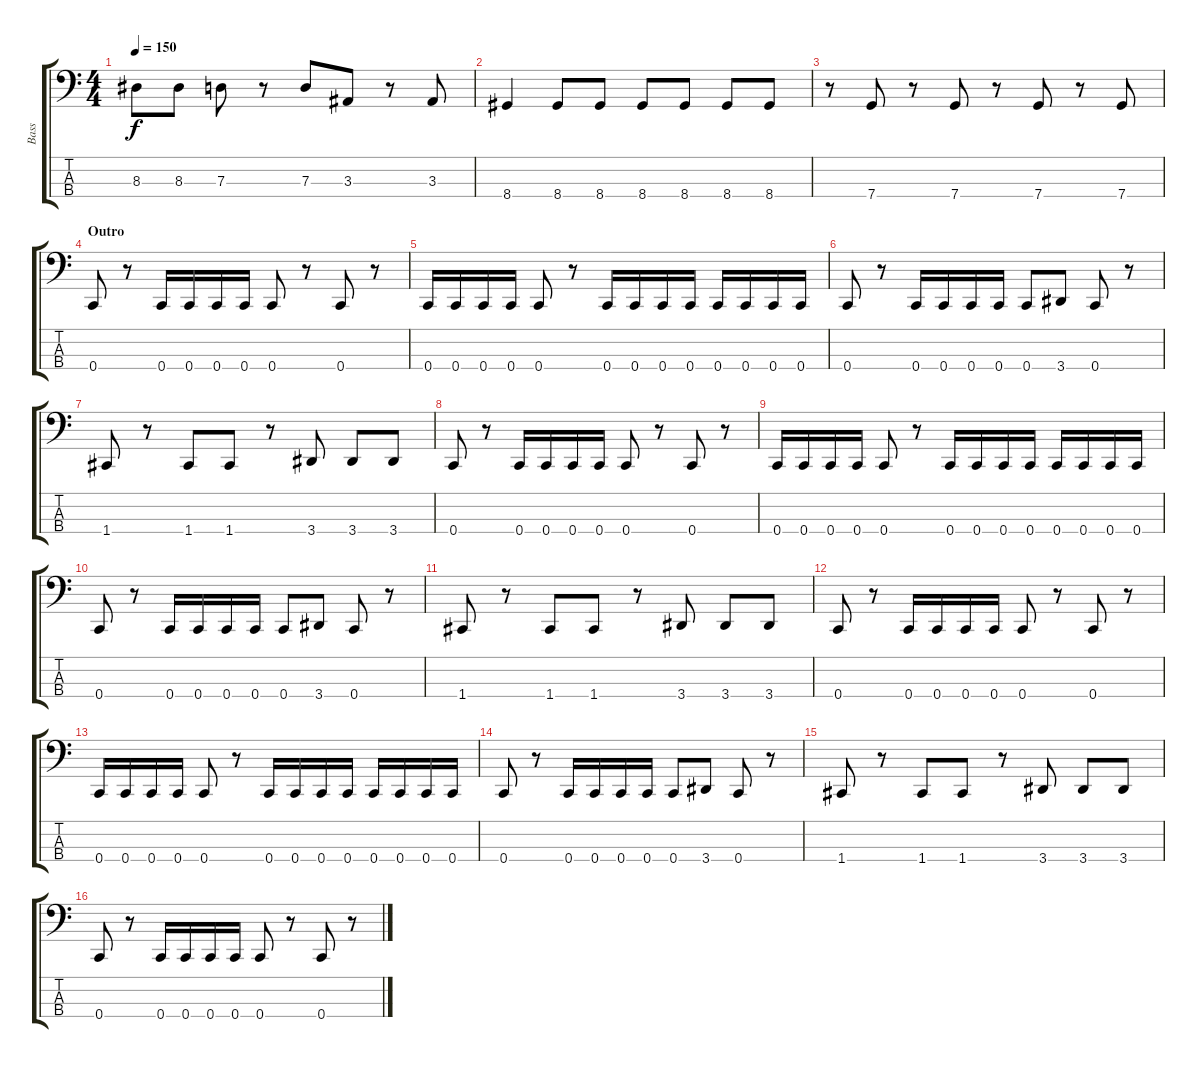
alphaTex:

\track ("Bass" "Bass") {instrument electricbasspick}
\staff {score tabs}
\tuning (F2 C2 G1 C1) {hide}
\ts (4 4)
\tempo 150
\clef f4
\ks c
8.3{t}.8{dy f} 8.3.8 7.3.8 r.8 7.3.8 3.3.8 r.8 3.3.8 |
8.4.4 8.4.8 8.4.8 8.4.8 8.4.8 8.4.8 8.4.8 |
r.8 7.4.8 r.8 7.4.8 r.8 7.4.8 r.8 7.4.8 |
\section ("" "Outro")
0.4.8 r.8 0.4.16 0.4.16 0.4.16 0.4.16 0.4.8 r.8 0.4.8 r.8 |
0.4.16 0.4.16 0.4.16 0.4.16 0.4.8 r.8 0.4.16 0.4.16 0.4.16 0.4.16 0.4.16 0.4.16 0.4.16 0.4.16 |
0.4.8 r.8 0.4.16 0.4.16 0.4.16 0.4.16 0.4.8 3.4.8 0.4.8 r.8 |
1.4.8 r.8 1.4.8 1.4.8 r.8 3.4.8 3.4.8 3.4.8 |
0.4.8 r.8 0.4.16 0.4.16 0.4.16 0.4.16 0.4.8 r.8 0.4.8 r.8 |
0.4.16 0.4.16 0.4.16 0.4.16 0.4.8 r.8 0.4.16 0.4.16 0.4.16 0.4.16 0.4.16 0.4.16 0.4.16 0.4.16 |
0.4.8 r.8 0.4.16 0.4.16 0.4.16 0.4.16 0.4.8 3.4.8 0.4.8 r.8 |
1.4.8 r.8 1.4.8 1.4.8 r.8 3.4.8 3.4.8 3.4.8 |
0.4.8 r.8 0.4.16 0.4.16 0.4.16 0.4.16 0.4.8 r.8 0.4.8 r.8 |
0.4.16 0.4.16 0.4.16 0.4.16 0.4.8 r.8 0.4.16 0.4.16 0.4.16 0.4.16 0.4.16 0.4.16 0.4.16 0.4.16 |
0.4.8 r.8 0.4.16 0.4.16 0.4.16 0.4.16 0.4.8 3.4.8 0.4.8 r.8 |
1.4.8 r.8 1.4.8 1.4.8 r.8 3.4.8 3.4.8 3.4.8 |
0.4.8 r.8 0.4.16 0.4.16 0.4.16 0.4.16 0.4.8 r.8 0.4.8 r.8
